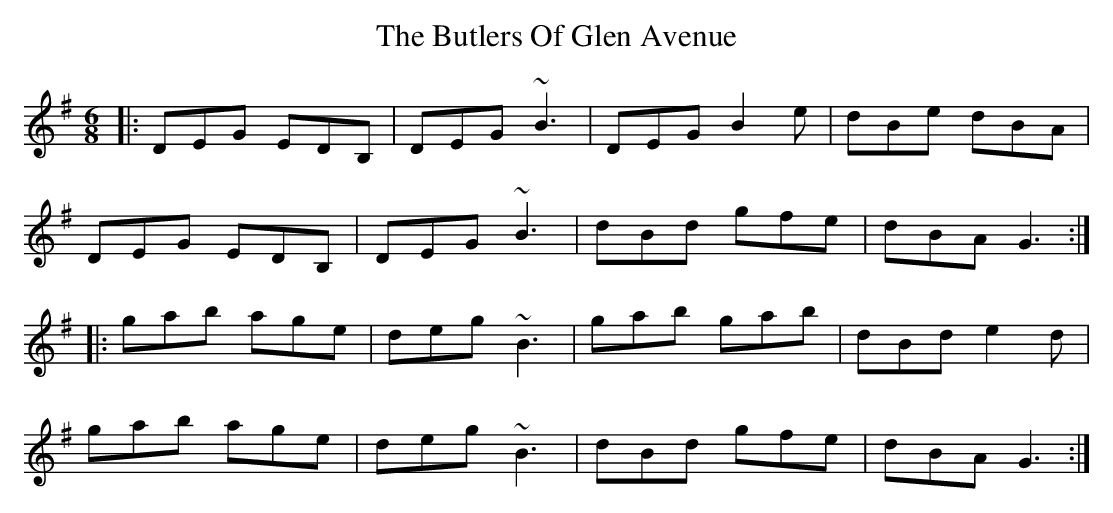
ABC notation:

X:1
T: The Butlers Of Glen Avenue
M: 6/8
L: 1/8
K: Gmaj
|:DEG EDB,|DEG ~B3|DEG B2 e|dBe dBA|
DEG EDB,|DEG ~B3|dBd gfe|dBA G3:|
|:gab age|deg ~B3|gab gab|dBd e2 d|
gab age|deg ~B3|dBd gfe|dBA G3:|
